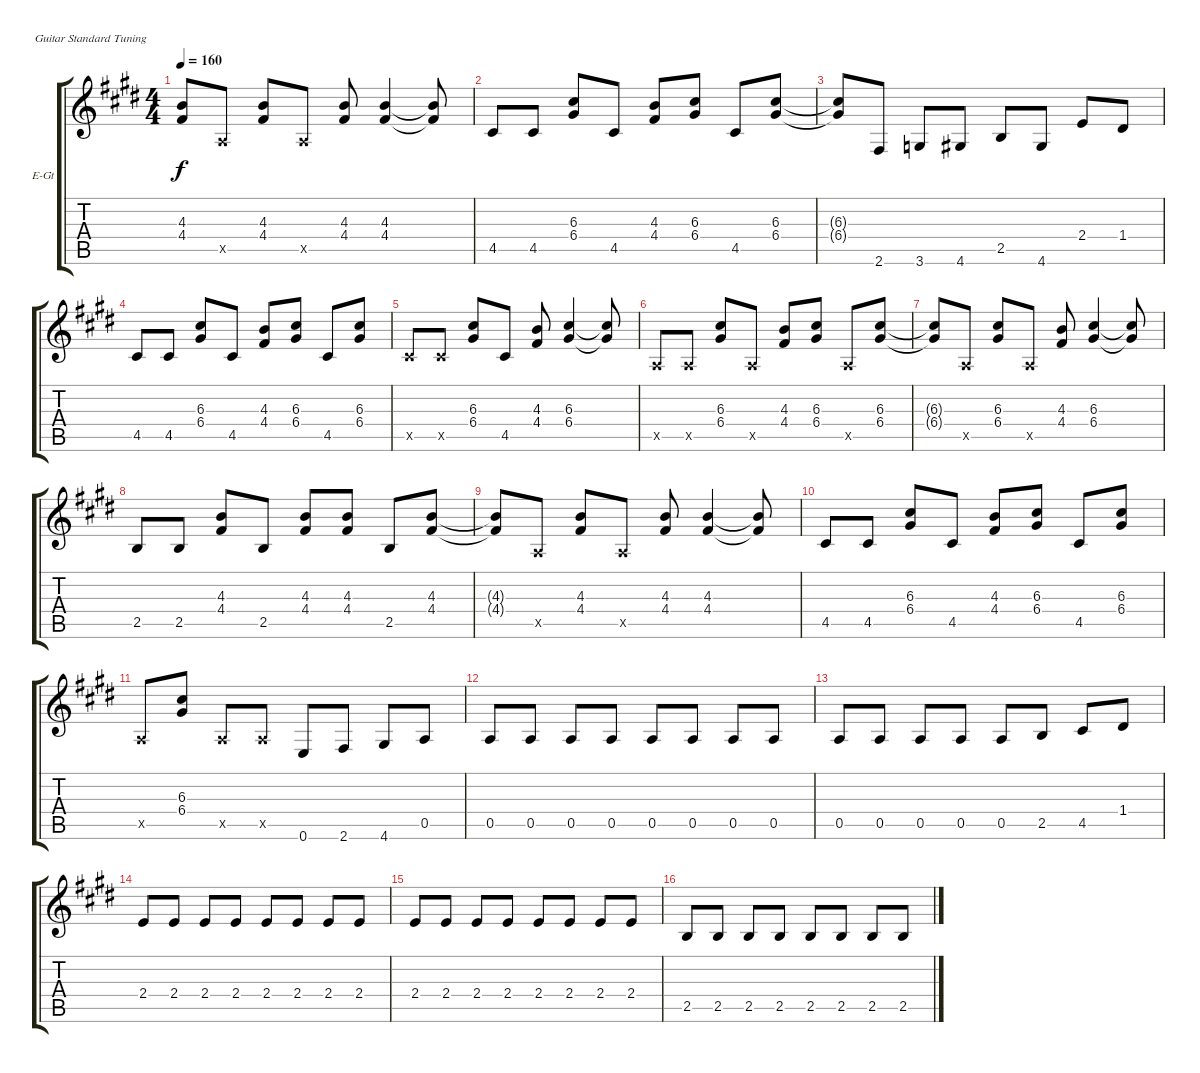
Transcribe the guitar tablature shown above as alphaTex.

\bracketExtendMode groupsimilarinstruments
\firstSystemTrackNameOrientation horizontal
\otherSystemsTrackNameOrientation horizontal
\track ("Guitar 2" "E-Gt") {instrument distortionguitar}
\staff {score tabs}
\tuning (E4 B3 G3 D3 A2 E2)
\ts (4 4)
\tempo 160
\clef g2
\ks e
(4.3{t} 4.4{t}).8{dy f} 0.5{x}.8 (4.3 4.4).8 0.5{x}.8 (4.3 4.4).8 (4.3 4.4).4 (4.3{t} 4.4{t}).8 |
4.5.8 4.5.8 (6.3 6.4).8 4.5.8 (4.3 4.4).8 (6.3 6.4).8 4.5.8 (6.3 6.4).8 |
(6.3{t} 6.4{t}).8 2.6.8 3.6.8 4.6.8 2.5.8 4.6.8 2.4.8 1.4.8 |
4.5.8 4.5.8 (6.3 6.4).8 4.5.8 (4.3 4.4).8 (6.3 6.4).8 4.5.8 (6.3 6.4).8 |
4.5{x}.8 4.5{x}.8 (6.3 6.4).8 4.5.8 (4.3 4.4).8 (6.3 6.4).4 (6.3{t} 6.4{t}).8 |
0.5{x}.8 0.5{x}.8 (6.3 6.4).8 0.5{x}.8 (4.3 4.4).8 (6.3 6.4).8 0.5{x}.8 (6.3 6.4).8 |
(6.3{t} 6.4{t}).8 0.5{x}.8 (6.3 6.4).8 0.5{x}.8 (4.3 4.4).8 (6.3 6.4).4 (6.3{t} 6.4{t}).8 |
2.5.8 2.5.8 (4.3 4.4).8 2.5.8 (4.3 4.4).8 (4.3 4.4).8 2.5.8 (4.3 4.4).8 |
(4.3{t} 4.4{t}).8 0.5{x}.8 (4.3 4.4).8 0.5{x}.8 (4.3 4.4).8 (4.3 4.4).4 (4.3{t} 4.4{t}).8 |
4.5.8 4.5.8 (6.3 6.4).8 4.5.8 (4.3 4.4).8 (6.3 6.4).8 4.5.8 (6.3 6.4).8 |
0.5{x}.8 (6.3 6.4).8 0.5{x}.8 0.5{x}.8 0.6.8 2.6.8 4.6.8 0.5.8 |
0.5.8 0.5.8 0.5.8 0.5.8 0.5.8 0.5.8 0.5.8 0.5.8 |
0.5.8 0.5.8 0.5.8 0.5.8 0.5.8 2.5.8 4.5.8 1.4.8 |
2.4.8 2.4.8 2.4.8 2.4.8 2.4.8 2.4.8 2.4.8 2.4.8 |
2.4.8 2.4.8 2.4.8 2.4.8 2.4.8 2.4.8 2.4.8 2.4.8 |
2.5.8 2.5.8 2.5.8 2.5.8 2.5.8 2.5.8 2.5.8 2.5.8
